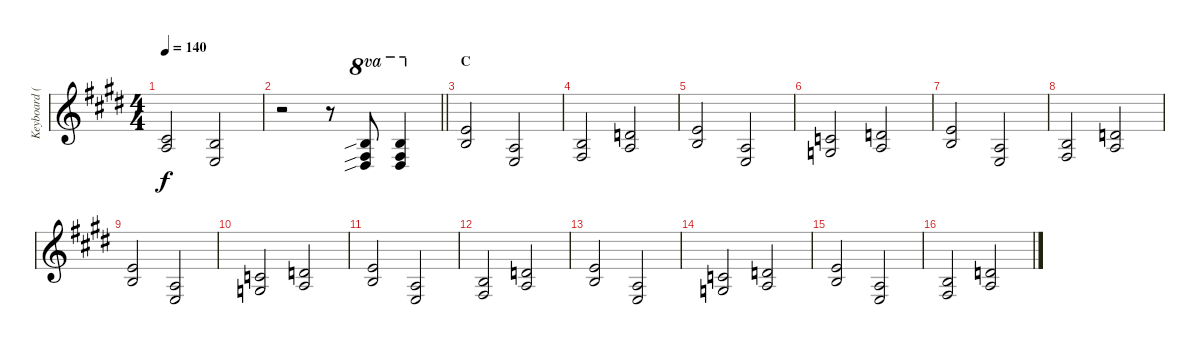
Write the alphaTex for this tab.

\track ("Keyboard (Organ)" "Keyboard (") {instrument rockorgan}
\staff {score}
\tuning (E4 B3 G3 D3 A2 E2) {hide}
\ts (4 4)
\tempo 140
\clef g2
\ks e
(2.2 2.3).2{dy f} (0.2 2.4).2 |
\barLineRight lightlight
r.2 r.8 (12.2{sib} 16.4{sib} 18.5{sib}).8{ot 8va} (12.2 13.4 21.5).4{ot 8va} |
\section ("" "C")
(0.1 0.2).2 (2.3 2.4).2 |
(0.2 4.4).2 (3.2 2.3).2 |
(0.1 0.2).2 (2.3 2.4).2 |
(1.2 0.3).2 (3.2 2.3).2 |
(0.1 0.2).2 (2.3 2.4).2 |
(0.2 4.4).2 (3.2 2.3).2 |
(0.1 0.2).2 (2.3 2.4).2 |
(1.2 0.3).2 (3.2 2.3).2 |
(0.1 0.2).2 (2.3 2.4).2 |
(0.2 4.4).2 (3.2 2.3).2 |
(0.1 0.2).2 (2.3 2.4).2 |
(1.2 0.3).2 (3.2 2.3).2 |
(0.1 0.2).2 (2.3 2.4).2 |
(0.2 4.4).2 (3.2 2.3).2
